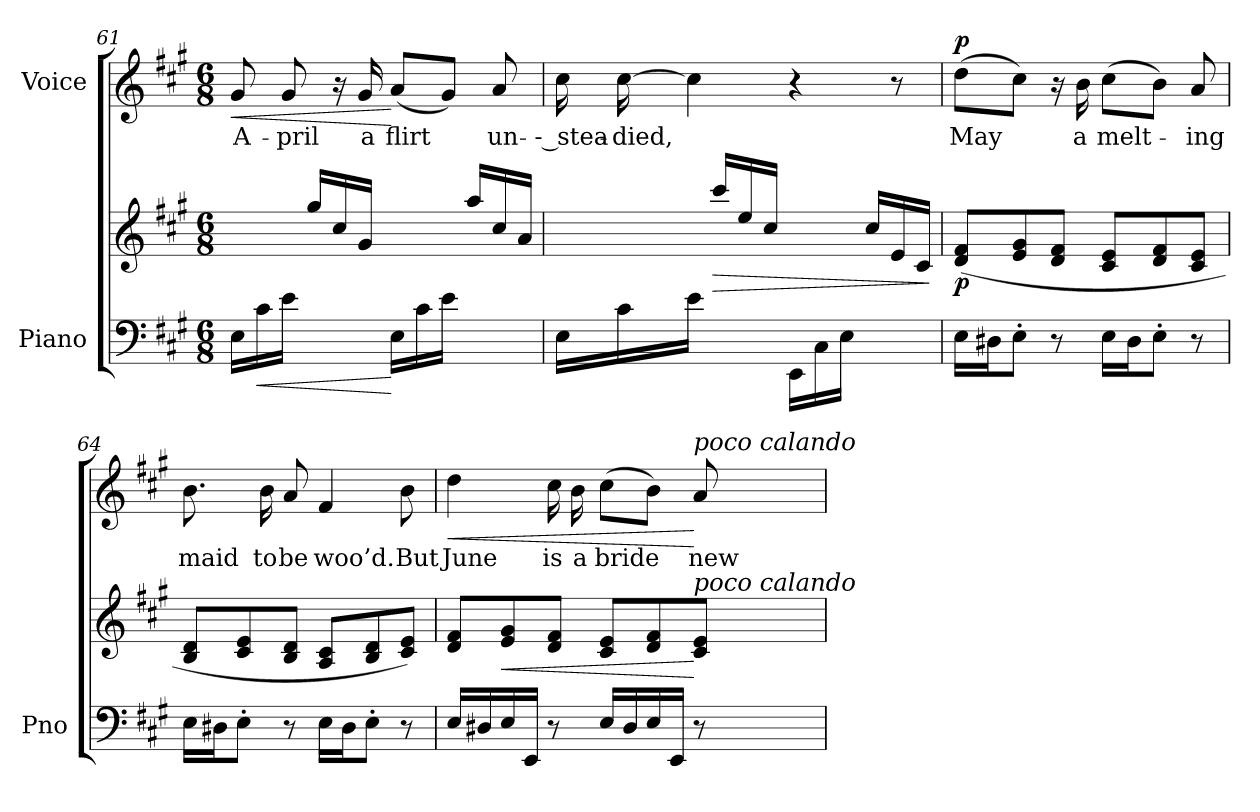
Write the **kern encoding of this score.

**kern	**kern	**dynam	**kern	**text	**dynam
*part2	*part2	*part2	*part1	*part1	*part1
*staff3	*staff2	*staff2/3	*staff1	*staff1	*staff1
*I"Piano	*	*	*I"Voice	*	*
*I'Pno	*	*	*	*	*
*clefF4	*clefG2	*	*clefG2	*	*
*k[f#c#g#]	*k[f#c#g#]	*	*k[f#c#g#]	*	*
*M6/8	*M6/8	*	*M6/8	*	*
=61	=61	=61	=61	=61	=61
*	*^	*	*	*	*
!	!	!	!	!	!	!LO:HP:b
(16E\LL	2.ryy	8.ryy	.	8g#/	A-	<
!	!	!	!LO:HP:b=2	!	!	!
16c#\	.	.	<	.	.	.
16e\JJ	.	.	.	8g#/	-pril	.
8.ryy	.	16gg#/LL	.	.	.	.
.	.	16cc#/	.	16r	.	.
.	.	16g#/JJ)	.	16g#/	a	.
(16E\LL	.	8.ryy	[	(8a/L	flirt	[
16c#\	.	.	.	.	.	.
16e\JJ	.	.	.	8g#/J)	.	.
8.ryy	.	16aa/LL	.	.	.	.
.	.	16cc#/	.	8a/	un-	.
.	.	16a/JJ)	.	.	.	.
=62	=62	=62	=62	=62	=62	=62
(16E\LL	2.ryy	8.ryy	.	16cc#\	-- stea-	.
16c#\	.	.	.	[16cc#\	-died,	.
16e\JJ	.	.	.	4cc#\]	.	.
!	!	!	!LO:HP:b	!	!	!
8.ryy	.	16ccc#/LL	>	.	.	.
.	.	16ee/	.	.	.	.
.	.	16cc#/JJ)	.	.	.	.
(16EE\LL	.	8.ryy	.	4r	.	.
16C#\	.	.	.	.	.	.
16E\JJ	.	.	.	.	.	.
8.ryy	.	16cc#/LL	.	.	.	.
.	.	16e/	.	8r	.	.
.	.	16c#/JJ)	.	.	.	.
*	*v	*v	*	*	*	*
.	.	]	.	.	.
=63	=63	=63	=63	=63	=63
!	!	!LO:DY:b	!	!	!LO:DY:a
16E\LL	(<8d/ 8f#/L	p	(8dd\L	May	p
16D#X\J	.	.	.	.	.
8E'\J	8e/ 8g#/	.	8cc#\J)	.	.
8r	8d/ 8f#/J	.	16r	.	.
.	.	.	16b\	a	.
16E\LL	8c#/ 8e/L	.	(8cc#\L	melt-	.
16D#\J	.	.	.	.	.
8E'\J	8d/ 8f#/	.	8b\J)	.	.
8r	8c#/ 8e/J	.	8a/	-ing	.
=64	=64	=64	=64	=64	=64
16E\LL	8B/ 8d/L	.	8.b\	maid	.
16D#X\J	.	.	.	.	.
8E'\J	8c#/ 8e/	.	.	.	.
.	.	.	16b\	to	.
8r	8B/ 8d/J	.	8a/	be	.
16E\LL	8A/ 8c#/L	.	4f#/	woo’d.	.
16D#\J	.	.	.	.	.
8E'\J	8B/ 8d/	.	.	.	.
8r	8c#/ 8e/J)	.	8b\	But	.
=65	=65	=65	=65	=65	=65
!	!	!	!	!	!LO:HP:b
16E/LL	8d/ 8f#/L	.	4dd\	June	<
16D#X/	.	.	.	.	.
!	!	!LO:HP:b	!	!	!
16E/	8e/ 8g#/	<	.	.	.
16EE/JJ	.	.	.	.	.
8r	8d/ 8f#/J	.	16cc#\	is	.
.	.	.	16b\	a	.
16E/LL	8c#/ 8e/L	.	(8cc#\L	bride	.
16D#/	.	.	.	.	.
16E/	8d/ 8f#/	.	8b\J)	.	.
16EE/JJ	.	.	.	.	.
!	!	!	!LO:TX:i:t=poco calando	!	!
!	!LO:TX:i:t=poco calando	!	!	!	!
8r	8c#/ 8e/J	[	8a/	new	[
=	=	=	=	=	=
*-	*-	*-	*-	*-	*-
